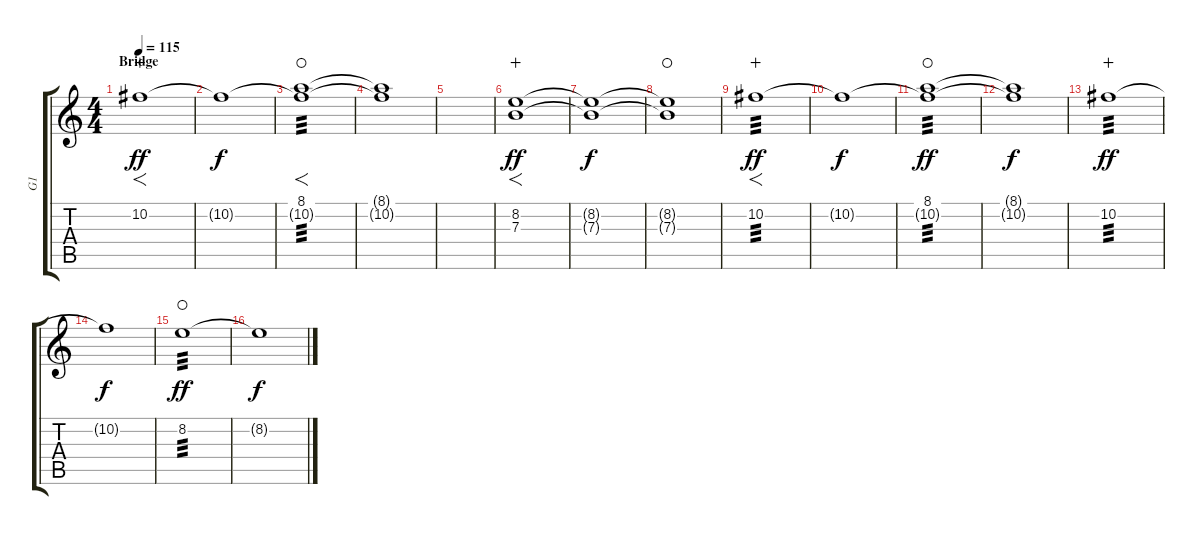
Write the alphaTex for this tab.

\track ("G1" "G1") {instrument electricguitarclean}
\staff {score tabs}
\tuning (Db4 Ab3 E3 B2 Gb2 B1) {hide}
\ts (4 4)
\section ("" "Bridge")
\tempo 115
\clef g2
\ks c
10.2.1{f dy ff balance 8 instrument distortionguitar wahc} |
10.2{t}.1{dy f} |
(8.1 10.2{t}).1{f tp 3 waho} |
(8.1{t} 10.2{t}).1{volume 0} |
|
(8.2 7.3).1{f dy ff wahc} |
(8.2{t} 7.3{t}).1{dy f} |
(8.2{t} 7.3{t}).1{waho} |
10.2.1{f tp 3 dy ff wahc} |
10.2{t}.1{dy f} |
(8.1 10.2{t}).1{tp 3 dy ff waho} |
(8.1{t} 10.2{t}).1{dy f} |
10.2.1{tp 3 dy ff wahc} |
10.2{t}.1{dy f} |
8.2.1{tp 3 dy ff waho} |
8.2{t}.1{dy f}
